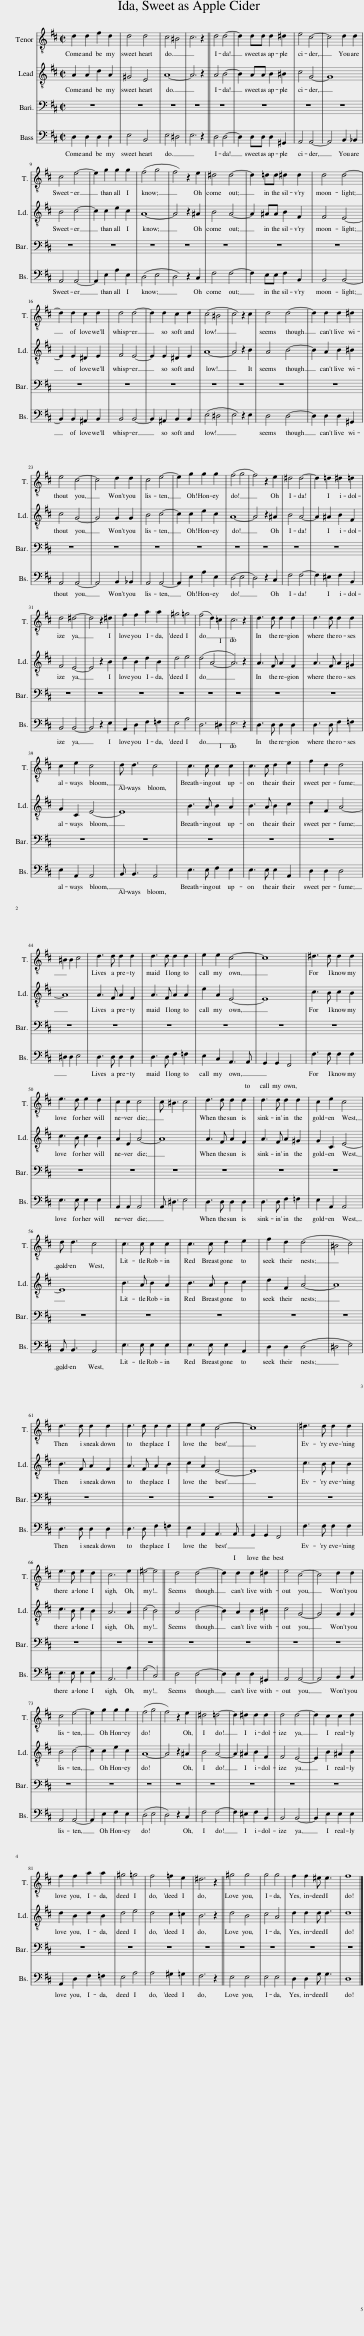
X:1
%%score 1 2 3
L:1/8
M:2/2
I:linebreak $
K:D
V:1 treble-8
V:2 treble-8
V:3 bass
V:1
 d2 d2 f2 d2 | d4 d4 | c4 ^B4 | c6 z2 || d4 d4- | %5
 d2 dd d2 ^d2 | e4 c4- | c4 d2 d2 |$ c4 e4- | e2 g2 g2 g2 | %10
 (f4 g4) | f4 z2 e2 | ^d4 d4- | d2 =dd ^d2 d2 | d4 d4- |$ %15
 d2 d2 c2 d2 | d4 d4- | d2 d2 c2 d2 | (c4 ^B4) | c4 z2 c2 | %20
 d4 d4- | d2 d2 d2 ^d2 |$ e4 c4- | c4 d2 d2 | c4 e4- | %25
 e2 g2 g2 g2 | (f4 g4 | f4) z2 e2 | ^d4 d4- | d2 =d2 ^d2 =d2 |$ %30
 d4 ^d4- | d4 z2 ^d2 | f2 f2 a2 a2 | ^g4 =g4 | (f4 d2) =c2 | %35
 c6 z2 || d3 d d2 d2 | d3 d d2 d2 |$ c2 e2 c4 | d d3 c4 | %40
 c3 c c2 c2 | c3 c d2 e2 | f2 d2 d4 |$ ^B2 B2 c4 | d3 d d2 d2 | %45
 d3 d d2 d2 | e2 e2 c4- | c8 | ^d3 d d2 d2 |$ e3 d e2 d2 | %50
 c2 c2 c4 | c ^B3 c4 | d3 d d2 d2 | d3 d d2 d2 | c2 e2 c4 |$ %55
 d d3 c4 | c3 c c2 c2 | c3 c d2 e2 | f2 d2 (d4 | ^B4 c4) |$ %60
 d3 d d2 d2 | d3 d d2 d2 | e2 e2 c4- | c8 | ^d3 d d2 d2 |$ %65
 e3 d e2 d2 | c6 e2 | ^e4- e4 || d4 d4- | d2 d2 d2 ^d2 | %70
 e4 c4- | c4 d2 d2 |$ c4 e4- | e2 g2 g2 g2 | (f4 g4) | %75
 f4 z2 e2 | ^d4 =d4- | d2 ^d2 d2 d2 | d4 d4- | d2 c2 c2 d2 |$ %80
 f2 f2 a2 a2 | ^g4 =g4 | f4 =f2 e2 | ^d6 z2 || ^g4 g4 | %85
 g4 g4 | f2 f2 ^e e3 | f8 |] %88
V:2
 A2 A2 d2 A2 | ^G4 E4 | A8- | A6 z2 || A4 B4- | %5
 B2 AA B2 ^B2 | c4 G4- | G8 |$ B4 c4- | c2 c2 e2 c2 | %10
 A8- | A4 z2 ^A2 | B4 A4- | A2 ^AA B2 F2 | F4 E4- |$ %15
 E2 E2 ^D2 E2 | F4 E4- | E2 E2 ^D2 E2 | A8- | A4 z2 B2 | %20
 A4 B4- | B2 A2 B2 ^B2 |$ c4 G4- | G4 G2 G2 | B4 c4- | %25
 c2 c2 e2 c2 | A8- | A4 z2 ^A2 | B4 A4- | A2 ^A2 B2 F2 |$ %30
 F4 E4- | E4 z2 B2 | d2 B2 d2 B2 | d4 e4 | (d4 A4-) | %35
 A6 z2 || A3 F A2 F2 | A3 F A2 ^G2 |$ G2 C2 E4- | E8 | %40
 B3 A B2 A2 | B3 A B2 c2 | d2 F2 A4- |$ A8 | A3 F A2 F2 | %45
 A3 F A2 A2 | e2 A2 E4- | E8 | c3 B c2 B2 |$ c3 B c2 B2 | %50
 A2 E2 A4- | A8 | A3 F A2 F2 | A3 F A2 ^G2 | G2 C2 E4- |$ %55
 E8 | B3 A B2 A2 | B3 A B2 c2 | d2 F2 A4- | A8 |$ %60
 B3 F A2 F2 | A3 F A2 B2 | c2 A2 E4- | E8 | c3 B c2 B2 |$ %65
 c3 B c2 B2 | A6 A2 | (c4 B4) || A4 B4- | B2 A2 B2 ^B2 | %70
 c4 G4- | G4 G2 G2 |$ B4 c4- | c2 c2 e2 c2 | A8- | %75
 A4 z2 ^A2 | B4 A4- | A2 ^A2 B2 F2 | F4 E4- | E2 B2 ^A2 B2 |$ %80
 d2 B2 d2 B2 | d4 e4 | d4 c2 =c2 | B6 z2 || d4 B4 | %85
 c4 A4 | d2 d2 d d3 | d8 |] %88
V:3
 D,2 D,2 D,2 D,2 | E,4 B,,4 | E,4 ^D,4 | E,6 z2 || D,4 D,4- | %5
 D,2 D,D, D,2 ^G,,2 | A,,4 A,,4- | A,,4 B,,2 _B,,2 |$ A,,4 A,,4- | A,,2 E,2 A,2 E,2 | %10
 (D,4 E,4) | D,4 z2 C,2 | F,4 F,4- | F,2 E,E, F,2 B,,2 | B,,4 B,,4- |$ %15
 B,,2 B,,2 ^A,,2 B,,2 | B,,4 B,,4- | B,,2 ^A,,2 B,,2 B,,2 | (E,4 ^D,4) | E,4 z2 E,2 | %20
 D,4 D,4- | D,2 D,2 D,2 ^G,,2 |$ A,,4 A,,4- | A,,4 B,,2 _B,,2 | A,,4 A,,4- | %25
 A,,2 E,2 A,2 E,2 | (D,4 E,4 | D,4) z2 C,2 | F,4 F,4- | F,2 ^E,2 F,2 B,,2 |$ %30
 B,,4 B,,4- | B,,4 z2 E,2 | A,,2 D,2 F,2 =F,2 | E,4 A,4 | D,6 ^D,2 | %35
 E,6 z2 || D,3 D, D,2 D,2 | D,3 D, F,2 =F,2 |$ E,2 A,,2 A,,4 | B,, B,,3 A,,4 | %40
 E,3 E, F,2 E,2 | E,3 E, E,2 A,,2 | D,2 D,2 D,4 |$ ^D,2 D,2 E,4 | D,3 D, D,2 D,2 | %45
 D,3 D, F,2 =F,2 | E,2 C,2 A,,3 A,, | G,,2 G,,2 F,,4 | F,3 F, F,2 F,2 |$ E,3 E, E,2 E,2 | %50
 A,,2 A,,2 A,,4 | A,, ^D,3 E,4 | D,3 D, D,2 D,2 | D,3 D, F,2 =F,2 | E,2 A,,2 A,,4 |$ %55
 B,, B,,3 A,,4 | E,3 E, E,2 E,2 | E,3 E, E,2 A,,2 | D,2 D,2 (D,4 | ^D,4 E,4) |$ %60
 D,3 D, D,2 D,2 | D,3 D, F,2 =F,2 | E,2 A,,2 A,,3 A,, | G,,2 G,,2 F,,4 | F,3 F, F,2 F,2 |$ %65
 E,3 E, E,2 E,2 | A,,6 A,2 | (G,4 C,4) || D,4 D,4- | D,2 D,2 D,2 ^G,,2 | %70
 A,,4 A,,4- | A,,4 B,,2 B,,2 |$ A,,4 A,,4- | A,,2 E,2 F,2 E,2 | (D,4 E,4) | %75
 D,4 z2 C,2 | F,4 F,4- | F,2 ^E,2 F,2 B,,2 | B,,4 B,,4- | B,,2 E,2 E,2 E,2 |$ %80
 A,,2 D,2 F,2 =F,2 | E,4 A,4 | A,4 ^G,2 =G,2 | F,6 z2 || E,4 E,4 | %85
 E,4 E,4 | D,2 D,2 G, G,3 | D,8 |] %88
